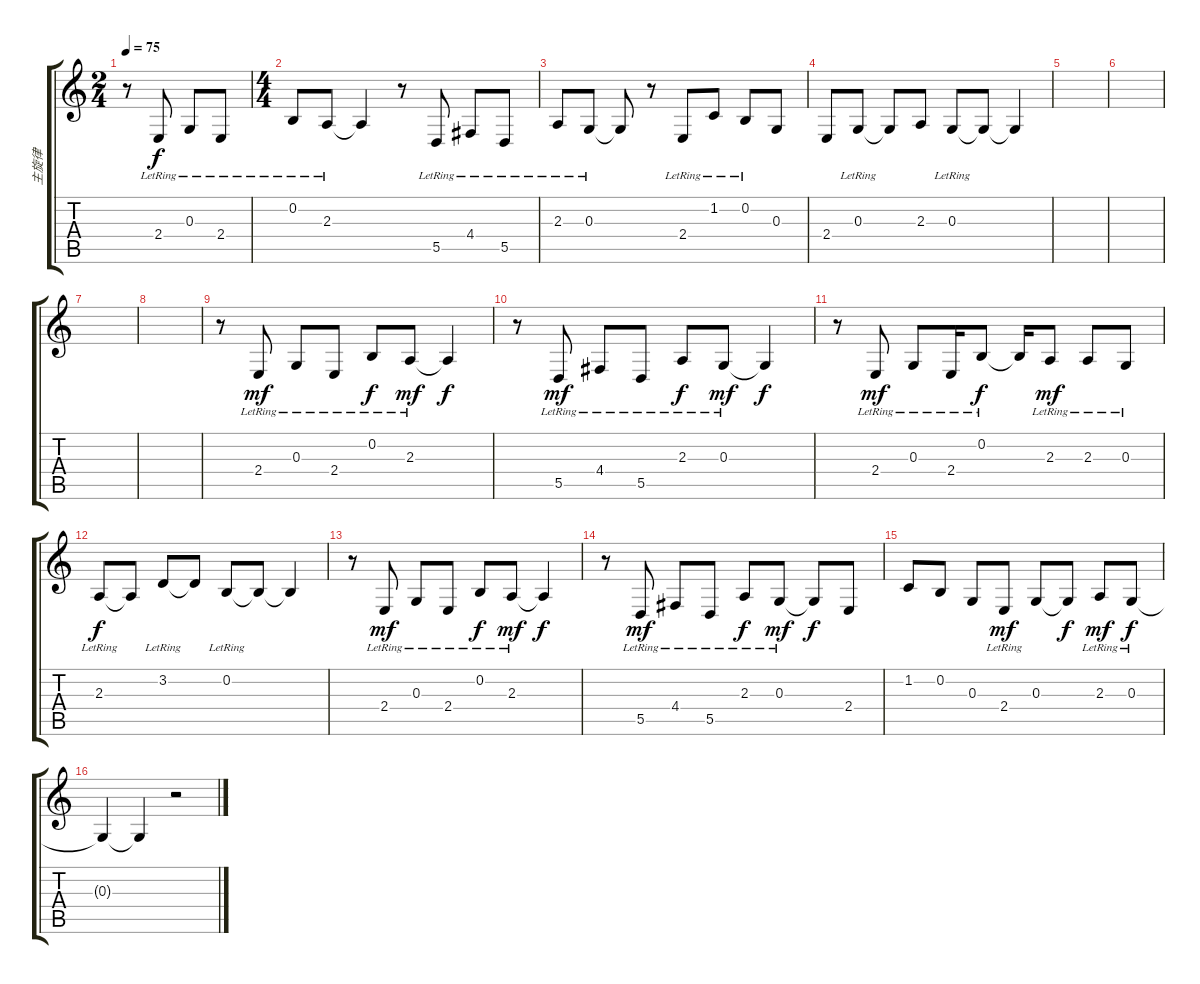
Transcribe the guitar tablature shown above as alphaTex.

\track ("主旋律" "主旋律") {instrument musicbox}
\staff {score tabs}
\tuning (E4 B3 G3 D3 A2 E2) {hide}
\ts (2 4)
\tempo 75
\clef g2
\ks c
r.8{dy f instrument musicbox} 2.4{lr}.8 0.3{lr}.8 2.4{lr}.8 |
\ts (4 4)
0.2{lr}.8 2.3{lr}.8 2.3{t}.4 r.8 5.5{lr}.8 4.4{lr}.8 5.5{lr}.8 |
2.3{lr}.8 0.3{lr}.8 0.3{t}.8 r.8 2.4{lr}.8 1.2{lr}.8 0.2{lr}.8 0.3.8 |
2.4.8 0.3{lr}.8 0.3{t}.8 2.3.8 0.3{lr}.8 0.3{t}.8 0.3{t}.4 |
|
|
|
|
r.8 2.4{lr}.8{dy mf} 0.3{lr}.8 2.4{lr}.8 0.2{lr}.8{dy f} 2.3{lr}.8{dy mf} 2.3{t}.4{dy f} |
r.8 5.5{lr}.8{dy mf} 4.4{lr}.8 5.5{lr}.8 2.3{lr}.8{dy f} 0.3{lr}.8{dy mf} 0.3{t}.4{dy f} |
r.8 2.4{lr}.8{dy mf} 0.3{lr}.8 2.4{lr}.16 0.2{lr}.8{dy f} 0.2{t}.16 2.3{lr}.8{dy mf} 2.3{lr}.8 0.3{lr}.8 |
2.3{lr}.8{dy f} 2.3{t}.8 3.2{lr}.8 3.2{t}.8 0.2{lr}.8 0.2{t}.8 0.2{t}.4 |
r.8 2.4{lr}.8{dy mf} 0.3{lr}.8 2.4{lr}.8 0.2{lr}.8{dy f} 2.3{lr}.8{dy mf} 2.3{t}.4{dy f} |
r.8 5.5{lr}.8{dy mf} 4.4{lr}.8 5.5{lr}.8 2.3{lr}.8{dy f} 0.3{lr}.8{dy mf} 0.3{t}.8{dy f} 2.4.8 |
1.2.8 0.2.8 0.3.8 2.4{lr}.8{dy mf} 0.3.8 0.3{t}.8{dy f} 2.3{lr}.8{dy mf} 0.3{lr}.8{dy f} |
0.3{t}.4 0.3{t}.4 r.2
